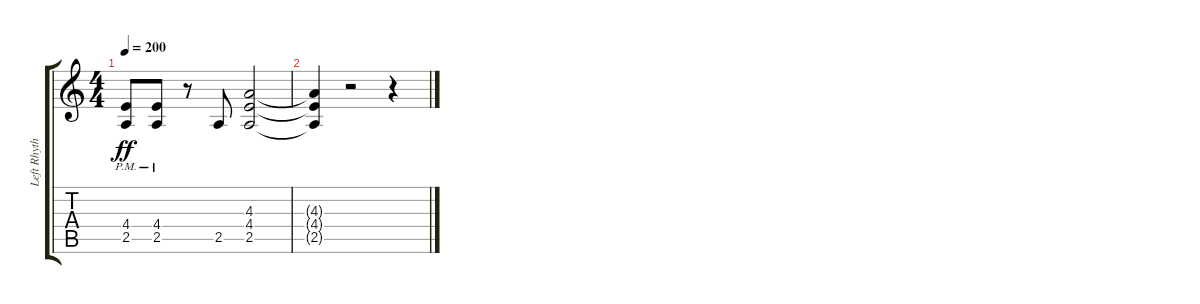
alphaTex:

\track ("Left Rhythm Gtr" "Left Rhyth") {instrument overdrivenguitar}
\staff {score tabs}
\tuning (D4 A3 F3 C3 G2 D2) {hide}
\ts (4 4)
\tempo 200
\clef g2
\ks c
(4.4{pm} 2.5{pm}).8{dy ff} (4.4{pm} 2.5{pm}).8 r.8 2.5.8 (4.3 4.4 2.5).2 |
(4.3{t} 4.4{t} 2.5{t}).4 r.2 r.4
